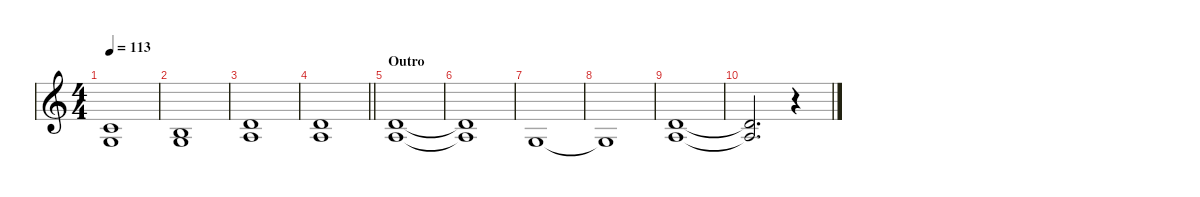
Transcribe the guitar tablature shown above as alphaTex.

\defaultSystemsLayout 4
\hideDynamics
\bracketExtendMode nobrackets
\singleTrackTrackNamePolicy hidden
\multiTrackTrackNamePolicy hidden
\firstSystemTrackNameMode fullname
\firstSystemTrackNameOrientation horizontal
\otherSystemsTrackNameOrientation horizontal
\track ("Keys" "pad.synth.") {instrument pad8sweep}
\staff {score}
\tuning (E4 B3 G3 D3 A2 E2)
\ts (4 4)
\tempo 113
\clef g2
\ks c
(1.2 0.3).1{dy ff beam Up} |
(0.2 0.3).1{beam Up} |
(3.2 2.3).1{beam Up} |
\barLineRight lightlight
(3.2 2.3).1{dy fff beam Up} |
\section ("" "Outro")
(3.2 2.3).1{dy ff beam Up} |
(3.2{t} 2.3{t}).1{dy f beam Up} |
0.3.1{dy ff beam Up} |
0.3{t}.1{dy f beam Up} |
(3.2 2.3).1{dy ff beam Up} |
(3.2{t} 2.3{t}).2{d dy f beam Up} r.4{beam Up}
